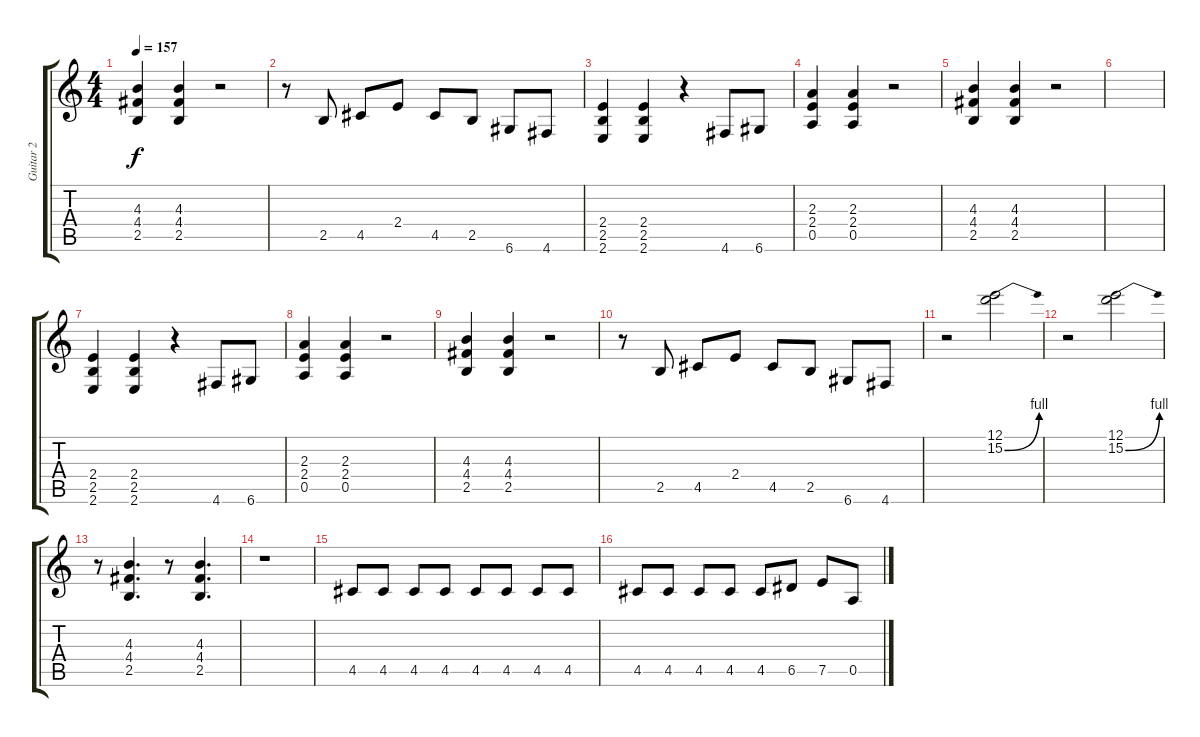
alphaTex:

\track ("Guitar 2" "Guitar 2") {instrument overdrivenguitar}
\staff {score tabs}
\tuning (E4 B3 G3 D3 A2 D2) {hide}
\ts (4 4)
\tempo 157
\clef g2
\ks c
(4.3 4.4 2.5).4{dy f} (4.3 4.4 2.5).4 r.2 |
r.8 2.5.8 4.5.8 2.4.8 4.5.8 2.5.8 6.6.8 4.6.8 |
(2.4 2.5 2.6).4 (2.4 2.5 2.6).4 r.4 4.6.8 6.6.8 |
(2.3 2.4 0.5).4 (2.3 2.4 0.5).4 r.2 |
(4.3 4.4 2.5).4 (4.3 4.4 2.5).4 r.2 |
|
(2.4 2.5 2.6).4 (2.4 2.5 2.6).4 r.4 4.6.8 6.6.8 |
(2.3 2.4 0.5).4 (2.3 2.4 0.5).4 r.2 |
(4.3 4.4 2.5).4 (4.3 4.4 2.5).4 r.2 |
r.8 2.5.8 4.5.8 2.4.8 4.5.8 2.5.8 6.6.8 4.6.8 |
r.2 (12.1 15.2{be (bend 0 0 60 4)}).2 |
r.2 (12.1 15.2{be (bend 0 0 60 4)}).2 |
r.8 (4.3 4.4 2.5).4{d} r.8 (4.3 4.4 2.5).4{d} |
r.1 |
4.5.8 4.5.8 4.5.8 4.5.8 4.5.8 4.5.8 4.5.8 4.5.8 |
4.5.8 4.5.8 4.5.8 4.5.8 4.5.8 6.5.8 7.5.8 0.5.8
